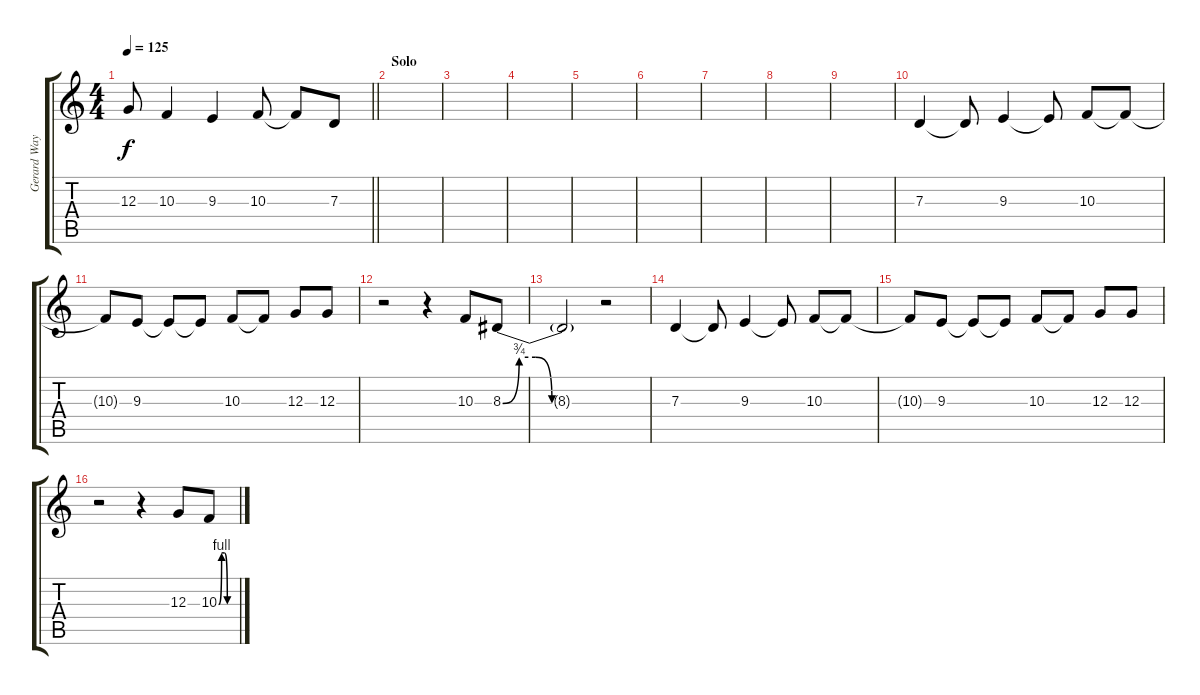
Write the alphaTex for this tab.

\track ("Gerard Way" "Gerard Way") {instrument lead6voice}
\staff {score tabs}
\tuning (E4 B3 G3 D3 A2 E2) {hide}
\ts (4 4)
\tempo 125
\clef g2
\barLineRight lightlight
\ks c
12.3{t}.8{dy f} 10.3.4 9.3.4 10.3.8 10.3{t}.8 7.3.8 |
\section ("" "Solo")
|
|
|
|
|
|
|
|
7.3.4{volume 16} 7.3{t}.8 9.3.4 9.3{t}.8 10.3.8 10.3{t}.8 |
10.3{t}.8 9.3.8 9.3{t}.8 9.3{t}.8 10.3.8 10.3{t}.8 12.3.8 12.3.8 |
r.2 r.4 10.3.8 8.3{be (custom 0 0 10 3 20 3 30 0 60 0)}.8 |
8.3{t}.2 r.2 |
7.3.4 7.3{t}.8 9.3.4 9.3{t}.8 10.3.8 10.3{t}.8 |
10.3{t}.8 9.3.8 9.3{t}.8 9.3{t}.8 10.3.8 10.3{t}.8 12.3.8 12.3.8 |
r.2 r.4 12.3.8 10.3{be (custom 0 0 10 4 20 4 30 0 60 0)}.8
